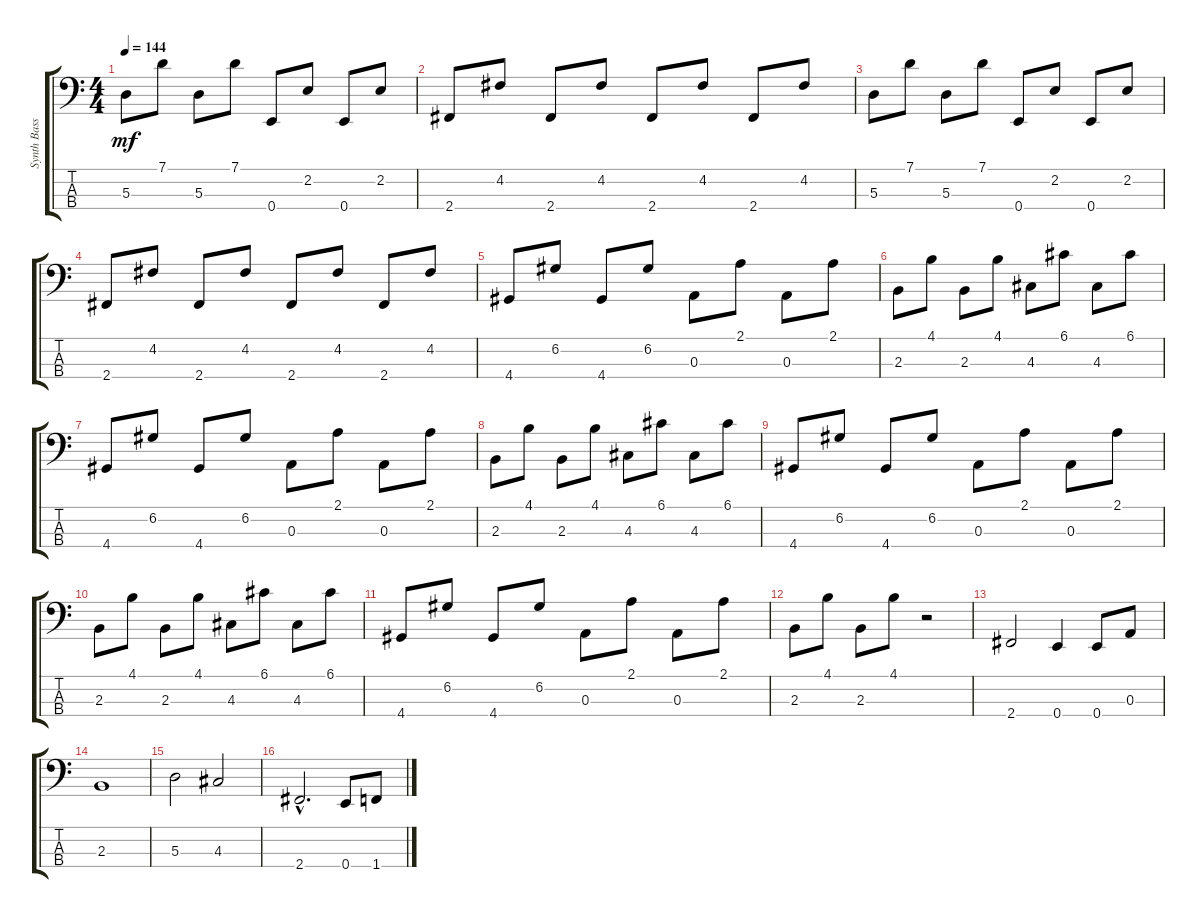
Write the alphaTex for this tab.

\track ("Synth Bass" "Synth Bass") {instrument synthbass2}
\staff {score tabs}
\tuning (G2 D2 A1 E1) {hide}
\ts (4 4)
\tempo 144
\clef f4
\ks c
5.3.8{dy mf} 7.1.8 5.3.8 7.1.8 0.4.8 2.2.8 0.4.8 2.2.8 |
2.4.8 4.2.8 2.4.8 4.2.8 2.4.8 4.2.8 2.4.8 4.2.8 |
5.3.8 7.1.8 5.3.8 7.1.8 0.4.8 2.2.8 0.4.8 2.2.8 |
2.4.8 4.2.8 2.4.8 4.2.8 2.4.8 4.2.8 2.4.8 4.2.8 |
4.4.8 6.2.8 4.4.8 6.2.8 0.3.8 2.1.8 0.3.8 2.1.8 |
2.3.8 4.1.8 2.3.8 4.1.8 4.3.8 6.1.8 4.3.8 6.1.8 |
4.4.8 6.2.8 4.4.8 6.2.8 0.3.8 2.1.8 0.3.8 2.1.8 |
2.3.8 4.1.8 2.3.8 4.1.8 4.3.8 6.1.8 4.3.8 6.1.8 |
4.4.8 6.2.8 4.4.8 6.2.8 0.3.8 2.1.8 0.3.8 2.1.8 |
2.3.8 4.1.8 2.3.8 4.1.8 4.3.8 6.1.8 4.3.8 6.1.8 |
4.4.8 6.2.8 4.4.8 6.2.8 0.3.8 2.1.8 0.3.8 2.1.8 |
2.3.8 4.1.8 2.3.8 4.1.8 r.2 |
2.4.2 0.4.4 0.4.8 0.3.8 |
2.3.1 |
5.3.2 4.3.2 |
2.4{hac}.2{d} 0.4.8 1.4.8
